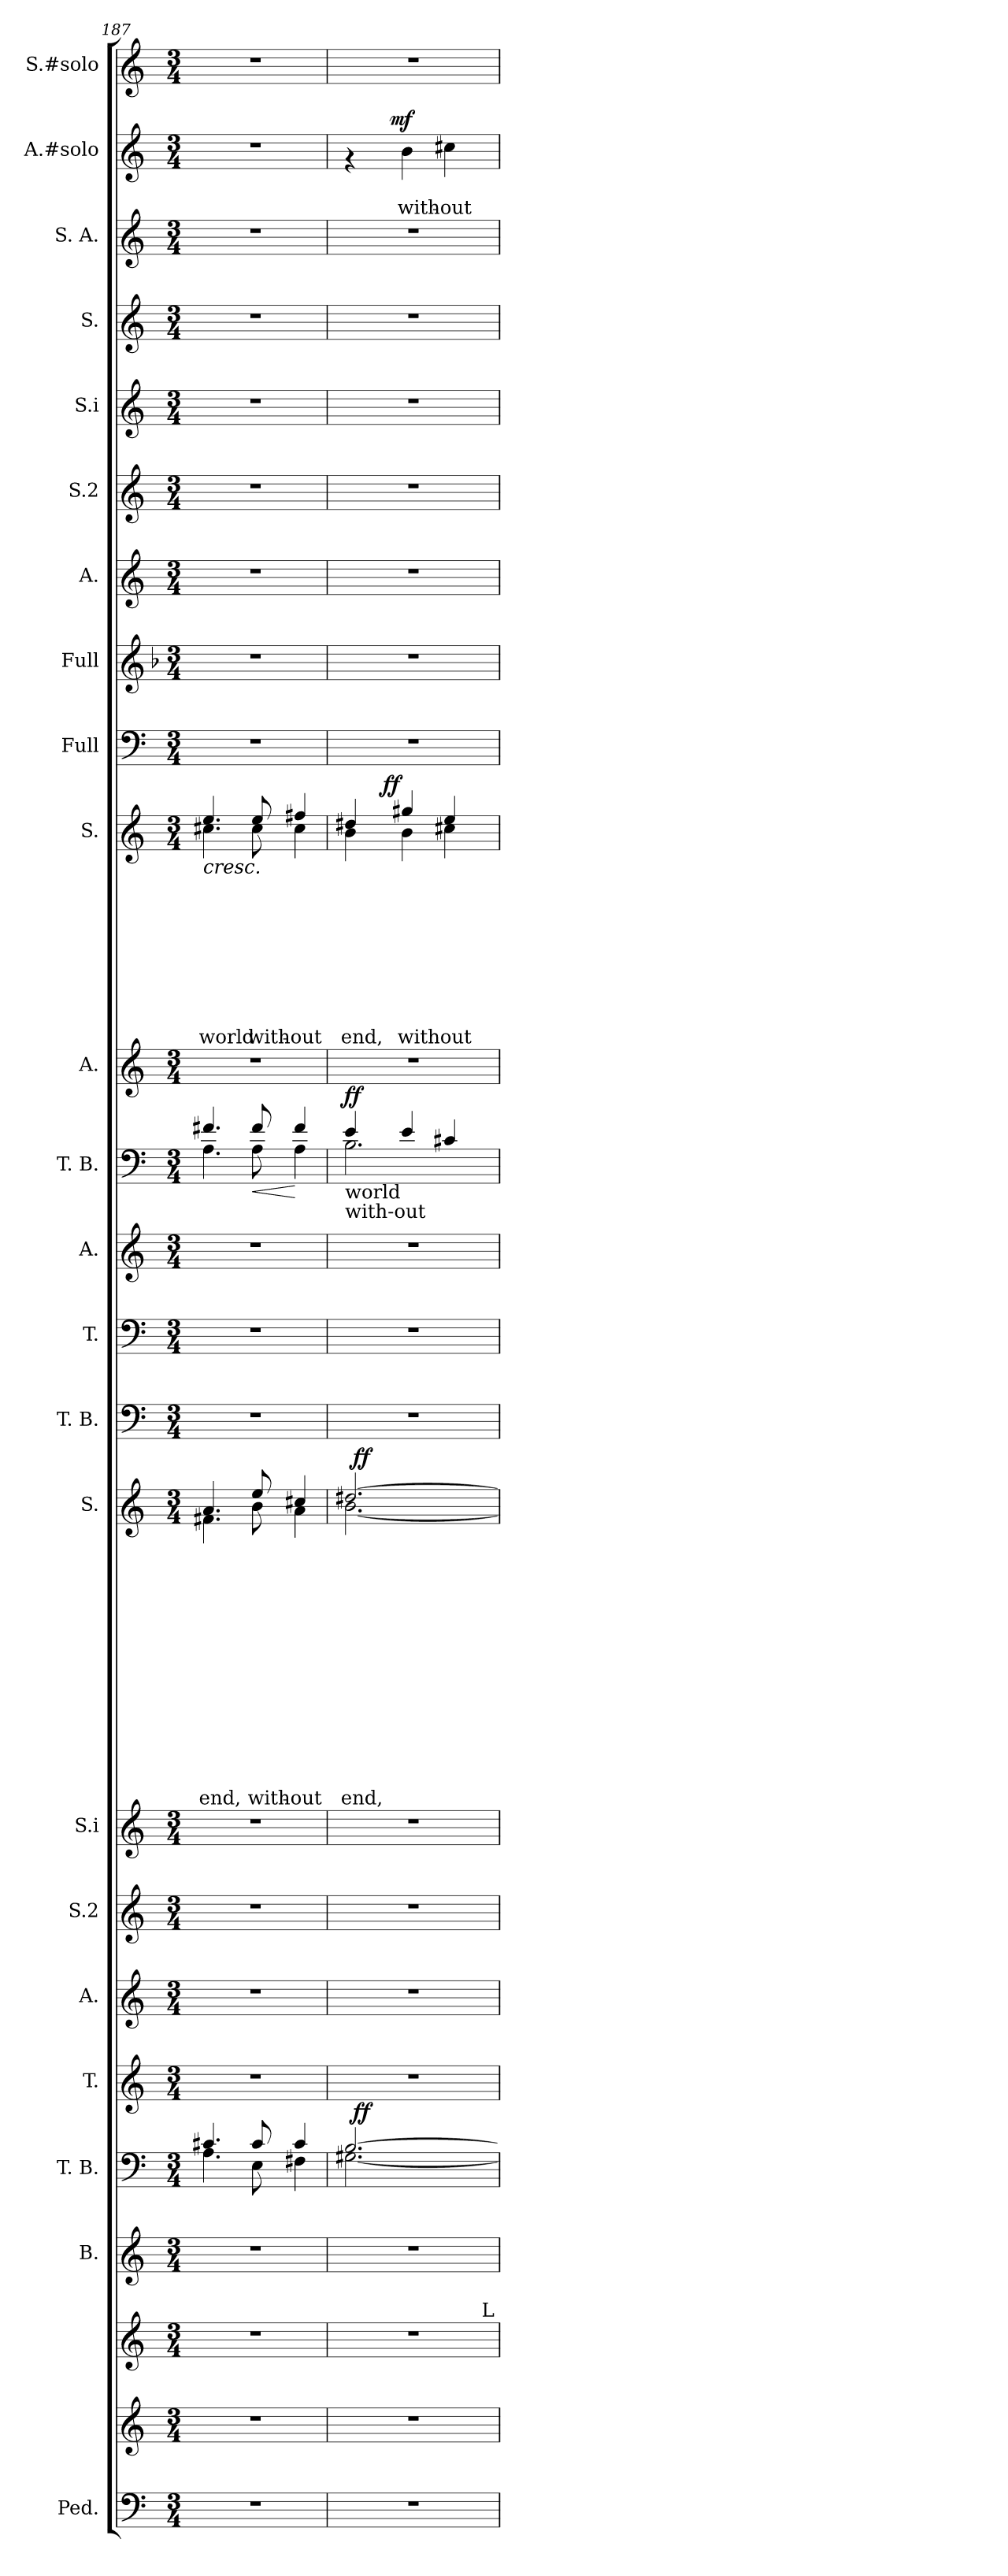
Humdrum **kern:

**kern	**kern	**kern	**kern	**kern	**dynam	**kern	**kern	**kern	**kern	**kern	**text	**text	**text	**text	**text	**text	**text	**text	**text	**text	**text	**text	**text	**text	**dynam	**kern	**kern	**kern	**kern	**dynam	**kern	**kern	**text	**text	**text	**text	**text	**text	**text	**text	**text	**dynam	**kern	**kern	**kern	**kern	**kern	**kern	**kern	**kern	**text	**text	**dynam	**kern
*part25	*part24	*part23	*part22	*part21	*part21	*part20	*part19	*part18	*part17	*part16	*part16	*part16	*part16	*part16	*part16	*part16	*part16	*part16	*part16	*part16	*part16	*part16	*part16	*part16	*part16	*part15	*part14	*part13	*part12	*part12	*part11	*part10	*part10	*part10	*part10	*part10	*part10	*part10	*part10	*part10	*part10	*part10	*part9	*part8	*part7	*part6	*part5	*part4	*part3	*part2	*part2	*part2	*part2	*part1
*staff25	*staff24	*staff23	*staff22	*staff21	*staff21	*staff20	*staff19	*staff18	*staff17	*staff16	*staff16	*staff16	*staff16	*staff16	*staff16	*staff16	*staff16	*staff16	*staff16	*staff16	*staff16	*staff16	*staff16	*staff16	*staff16	*staff15	*staff14	*staff13	*staff12	*staff12	*staff11	*staff10	*staff10	*staff10	*staff10	*staff10	*staff10	*staff10	*staff10	*staff10	*staff10	*staff10	*staff9	*staff8	*staff7	*staff6	*staff5	*staff4	*staff3	*staff2	*staff2	*staff2	*staff2	*staff1
*I"Ped.	*	*	*I"B.	*I"T. B.	*	*I"T.	*I"A.	*I"S.2	*I"S.i	*I"S.	*	*	*	*	*	*	*	*	*	*	*	*	*	*	*	*I"T. B.	*I"T.	*I"A.	*I"T. B.	*	*I"A.	*I"S.	*	*	*	*	*	*	*	*	*	*	*I"Full	*I"Full	*I"A.	*I"S.2	*I"S.i	*I"S.	*I"S. A.	*I"A.#solo	*	*	*	*I"S.#solo
*I'Ped.	*	*	*	*I'T. B.	*	*I'T.	*I'A.	*I'S.2	*I'S.i	*I'S.	*	*	*	*	*	*	*	*	*	*	*	*	*	*	*	*I'T. B.	*I'T.	*	*I'T. B.	*	*I'A.	*I'S.	*	*	*	*	*	*	*	*	*	*	*	*	*I'A.	*I'S.2	*I'S.i	*I'S.	*I'S. A.	*I'A.#solo	*	*	*	*I'S.#solo
*clefF4	*clefG2	*clefG2	*clefG2	*clefF4	*	*clefG2	*clefG2	*clefG2	*clefG2	*clefG2	*	*	*	*	*	*	*	*	*	*	*	*	*	*	*	*clefF4	*clefF4	*clefG2	*clefF4	*	*clefG2	*clefG2	*	*	*	*	*	*	*	*	*	*	*clefF4	*clefG2	*clefG2	*clefG2	*clefG2	*clefG2	*clefG2	*clefG2	*	*	*	*clefG2
*	*	*	*	*	*	*	*	*	*	*	*	*	*	*	*	*	*	*	*	*	*	*	*	*	*	*	*	*	*	*	*	*	*	*	*	*	*	*	*	*	*	*	*	*ITrd3c5	*	*	*	*	*	*	*	*	*	*
*k[]	*k[]	*k[]	*k[]	*k[]	*	*k[]	*k[]	*k[]	*k[]	*k[]	*	*	*	*	*	*	*	*	*	*	*	*	*	*	*	*k[]	*k[]	*k[]	*k[]	*	*k[]	*k[]	*	*	*	*	*	*	*	*	*	*	*k[]	*k[]	*k[]	*k[]	*k[]	*k[]	*k[]	*k[]	*	*	*	*k[]
*C:	*C:	*C:	*C:	*C:	*	*C:	*C:	*C:	*C:	*C:	*	*	*	*	*	*	*	*	*	*	*	*	*	*	*	*C:	*C:	*C:	*C:	*	*C:	*C:	*	*	*	*	*	*	*	*	*	*	*C:	*C:	*C:	*C:	*C:	*C:	*C:	*C:	*	*	*	*C:
*M3/4	*M3/4	*M3/4	*M3/4	*M3/4	*	*M3/4	*M3/4	*M3/4	*M3/4	*M3/4	*	*	*	*	*	*	*	*	*	*	*	*	*	*	*	*M3/4	*M3/4	*M3/4	*M3/4	*	*M3/4	*M3/4	*	*	*	*	*	*	*	*	*	*	*M3/4	*M3/4	*M3/4	*M3/4	*M3/4	*M3/4	*M3/4	*M3/4	*	*	*	*M3/4
=187	=187	=187	=187	=187	=187	=187	=187	=187	=187	=187	=187	=187	=187	=187	=187	=187	=187	=187	=187	=187	=187	=187	=187	=187	=187	=187	=187	=187	=187	=187	=187	=187	=187	=187	=187	=187	=187	=187	=187	=187	=187	=187	=187	=187	=187	=187	=187	=187	=187	=187	=187	=187	=187	=187
*	*	*	*	*^	*	*	*	*	*	*^	*	*	*	*	*	*	*	*	*	*	*	*	*	*	*	*	*	*	*	*	*	*	*	*	*	*	*	*	*	*	*	*	*	*	*	*	*	*	*	*	*	*	*	*
!	!	!	!	!	!	!	!	!	!	!	!	!	!	!	!	!	!	!	!	!	!	!	!	!	!	!LO:LY:b	!	!	!	!	!	!	!	!	!	!	!	!	!	!	!	!	!LO:LY:b	!LO:HP:b	!	!	!	!	!	!	!	!	!	!	!	!
*	*	*	*	*	*	*	*	*	*	*	*	*	*	*	*	*	*	*	*	*	*	*	*	*	*	*	*	*	*	*	*^	*	*	*^	*	*	*	*	*	*	*	*	*	*	*	*	*	*	*	*	*	*	*	*	*	*
2.r	2.r	2.r	2.r	4.c#X/	4.A\	.	2.r	2.r	2.r	2.r	4.a/	4.f#X\	.	.	.	.	.	.	.	.	.	.	.	.	.	end,	.	2.r	2.r	2.r	4.f#X/	4.A\	.	2.r	4.ee/	4.cc#X\	.	.	.	.	.	.	.	.	world	<	2.r	2.r	2.r	2.r	2.r	2.r	2.r	2.r	.	.	.	2.r
!	!	!	!	!	!	!	!	!	!	!	!	!	!	!	!	!	!	!	!	!	!	!	!	!	!	!LO:LY:b	!	!	!	!	!	!	!LO:HP:b	!	!	!	!	!	!	!	!	!	!	!	!LO:LY:b	!	!	!	!	!	!	!	!	!	!	!	!	!
.	.	.	.	8c#/	8E\	.	.	.	.	.	8ee/	8b\	.	.	.	.	.	.	.	.	.	.	.	.	.	with-	.	.	.	.	8f#/	8A\	<	.	8ee/	8cc#\	.	.	.	.	.	.	.	.	with-	.	.	.	.	.	.	.	.	.	.	.	.	.
!	!	!	!	!	!	!	!	!	!	!	!	!	!	!	!	!	!	!	!	!	!	!	!	!	!	!LO:LY:b	!	!	!	!	!	!	!	!	!	!	!	!	!	!	!	!	!	!	!LO:LY:b	!	!	!	!	!	!	!	!	!	!	!	!	!
.	.	.	.	4c#/	4F#X\	.	.	.	.	.	4cc#X/	4a\	.	.	.	.	.	.	.	.	.	.	.	.	.	-out	.	.	.	.	4f#/	4A\	[	.	4ff#X/	4cc#\	.	.	.	.	.	.	.	.	-out	.	.	.	.	.	.	.	.	.	.	.	.	.
=188	=188	=188	=188	=188	=188	=188	=188	=188	=188	=188	=188	=188	=188	=188	=188	=188	=188	=188	=188	=188	=188	=188	=188	=188	=188	=188	=188	=188	=188	=188	=188	=188	=188	=188	=188	=188	=188	=188	=188	=188	=188	=188	=188	=188	=188	=188	=188	=188	=188	=188	=188	=188	=188	=188	=188	=188	=188	=188
!	!	!	!	!	!	!	!	!	!	!	!	!	!	!	!	!	!	!	!	!	!	!	!	!	!	!	!	!	!	!	!LO:TX:b:t=world	!	!	!	!	!	!	!	!	!	!	!	!	!	!	!	!	!	!	!	!	!	!	!	!	!	!	!
!	!	!	!	!	!	!	!	!	!	!	!	!	!	!	!	!	!	!	!	!	!	!	!	!	!	!	!	!	!	!	!LO:TX:b:t=with-out	!	!	!	!	!	!	!	!	!	!	!	!	!	!	!	!	!	!	!	!	!	!	!	!	!	!	!
!	!	!	!	!	!	!	!	!	!	!	!	!	!	!	!	!	!	!	!	!	!	!	!	!	!	!LO:LY:b	!	!	!	!	!	!	!LO:DY:a	!	!	!	!	!	!	!	!	!	!	!	!LO:LY:b	!	!	!	!	!	!	!	!	!	!	!	!	!
*	*	*^	*	*	*^	*	*	*	*	*	*	*^	*	*	*	*	*	*	*	*	*	*	*	*	*	*	*	*	*	*	*	*	*	*	*	*^	*	*	*	*	*	*	*	*	*	*	*	*	*	*	*	*	*	*^	*	*	*	*
2.r	2.r	2.r	2ryy	2.r	[>2.B/	[<2.G#X\	32ryy	.	2.r	2.r	2.r	2.r	[>2.dd#X/	[<2.b\	32ryy	.	.	.	.	.	.	.	.	.	.	.	.	.	end,	.	2.r	2.r	2.r	4e/	2.B\	ff	2.r	4dd#X/	4b\	8.ryy	.	.	.	.	.	.	.	.	end,	.	2.r	2.r	2.r	2.r	2.r	2.r	2.r	4rf	6ryy	.	.	.	2.r
!	!	!	!	!	!	!	!	!LO:DY:a	!	!	!	!	!	!	!	!	!	!	!	!	!	!	!	!	!	!	!	!	!	!LO:DY:a	!	!	!	!	!	!	!	!	!	!	!	!	!	!	!	!	!	!	!	!	!	!	!	!	!	!	!	!	!	!	!	!	!
.	.	.	.	.	.	.	2ryy	ff	.	.	.	.	.	.	2ryy	.	.	.	.	.	.	.	.	.	.	.	.	.	.	ff	.	.	.	.	.	.	.	.	.	.	.	.	.	.	.	.	.	.	.	.	.	.	.	.	.	.	.	.	.	.	.	.	.
.	.	.	.	.	.	.	.	.	.	.	.	.	.	.	.	.	.	.	.	.	.	.	.	.	.	.	.	.	.	.	.	.	.	.	.	.	.	.	.	.	.	.	.	.	.	.	.	.	.	.	.	.	.	.	.	.	.	.	24ryy	.	.	.	.
!	!	!	!	!	!	!	!	!	!	!	!	!	!	!	!	!	!	!	!	!	!	!	!	!	!	!	!	!	!	!	!	!	!	!	!	!	!	!	!	!	!	!	!	!	!	!	!	!	!	!LO:DY:a	!	!	!	!	!	!	!	!	!	!	!	!	!
.	.	.	.	.	.	.	.	.	.	.	.	.	.	.	.	.	.	.	.	.	.	.	.	.	.	.	.	.	.	.	.	.	.	.	.	.	.	.	.	2ryy	.	.	.	.	.	.	.	.	.	ff	.	.	.	.	.	.	.	.	.	.	.	.	.
!	!	!	!	!	!	!	!	!	!	!	!	!	!	!	!	!	!	!	!	!	!	!	!	!	!	!	!	!	!	!	!	!	!	!	!	!	!	!	!	!	!	!	!	!	!	!	!	!	!	!	!	!	!	!	!	!	!	!	!	!	!	!LO:DY:a	!
.	.	.	.	.	.	.	.	.	.	.	.	.	.	.	.	.	.	.	.	.	.	.	.	.	.	.	.	.	.	.	.	.	.	.	.	.	.	.	.	.	.	.	.	.	.	.	.	.	.	.	.	.	.	.	.	.	.	.	3ryy	.	.	mf	.
!	!	!	!	!	!	!	!	!	!	!	!	!	!	!	!	!	!	!	!	!	!	!	!	!	!	!	!	!	!	!	!	!	!	!	!	!	!	!	!	!	!	!	!	!	!	!	!	!	!LO:LY:b	!	!	!	!	!	!	!	!	!	!	!	!LO:LY:b	!	!
.	.	.	.	.	.	.	.	.	.	.	.	.	.	.	.	.	.	.	.	.	.	.	.	.	.	.	.	.	.	.	.	.	.	4e/	.	.	.	4gg#X/	4b\	.	.	.	.	.	.	.	.	.	with	[	.	.	.	.	.	.	.	4b\	.	.	with-	.	.
!	!	!	!	!	!	!	!	!	!	!	!	!	!	!	!	!	!	!	!	!	!	!	!	!	!	!	!	!	!	!	!	!	!	!	!	!	!	!	!	!	!	!	!	!	!	!	!	!	!LO:LY:b	!	!	!	!	!	!	!	!	!	!	!	!LO:LY:b	!	!
.	.	.	8.ryy	.	.	.	.	.	.	.	.	.	.	.	.	.	.	.	.	.	.	.	.	.	.	.	.	.	.	.	.	.	.	4c#X/	.	.	.	4ee/	4cc#X\	.	.	.	.	.	.	.	.	.	out	.	.	.	.	.	.	.	.	4cc#X\	.	.	-out	.	.
.	.	.	.	.	.	.	8..ryy	.	.	.	.	.	.	.	8..ryy	.	.	.	.	.	.	.	.	.	.	.	.	.	.	.	.	.	.	.	.	.	.	.	.	.	.	.	.	.	.	.	.	.	.	.	.	.	.	.	.	.	.	.	.	.	.	.	.
.	.	.	.	.	.	.	.	.	.	.	.	.	.	.	.	.	.	.	.	.	.	.	.	.	.	.	.	.	.	.	.	.	.	.	.	.	.	.	.	.	.	.	.	.	.	.	.	.	.	.	.	.	.	.	.	.	.	.	6ryy	.	.	.	.
!	!	!	!LO:TX:a:t=L	!	!	!	!	!	!	!	!	!	!	!	!	!	!	!	!	!	!	!	!	!	!	!	!	!	!	!	!	!	!	!	!	!	!	!	!	!	!	!	!	!	!	!	!	!	!	!	!	!	!	!	!	!	!	!	!	!	!	!	!
.	.	.	16ryy	.	.	.	.	.	.	.	.	.	.	.	.	.	.	.	.	.	.	.	.	.	.	.	.	.	.	.	.	.	.	.	.	.	.	.	.	16ryy	.	.	.	.	.	.	.	.	.	.	.	.	.	.	.	.	.	.	.	.	.	.	.
.	.	.	.	.	.	.	.	.	.	.	.	.	.	.	.	.	.	.	.	.	.	.	.	.	.	.	.	.	.	.	.	.	.	.	.	.	.	.	.	.	.	.	.	.	.	.	.	.	.	.	.	.	.	.	.	.	.	.	24ryy	.	.	.	.
*	*	*v	*v	*	*v	*v	*v	*	*	*	*	*	*v	*v	*v	*	*	*	*	*	*	*	*	*	*	*	*	*	*	*	*	*	*	*v	*v	*	*	*v	*v	*v	*	*	*	*	*	*	*	*	*	*	*	*	*	*	*	*	*	*v	*v	*	*	*	*
=	=	=	=	=	=	=	=	=	=	=	=	=	=	=	=	=	=	=	=	=	=	=	=	=	=	=	=	=	=	=	=	=	=	=	=	=	=	=	=	=	=	=	=	=	=	=	=	=	=	=	=	=	=	=
*-	*-	*-	*-	*-	*-	*-	*-	*-	*-	*-	*-	*-	*-	*-	*-	*-	*-	*-	*-	*-	*-	*-	*-	*-	*-	*-	*-	*-	*-	*-	*-	*-	*-	*-	*-	*-	*-	*-	*-	*-	*-	*-	*-	*-	*-	*-	*-	*-	*-	*-	*-	*-	*-	*-
